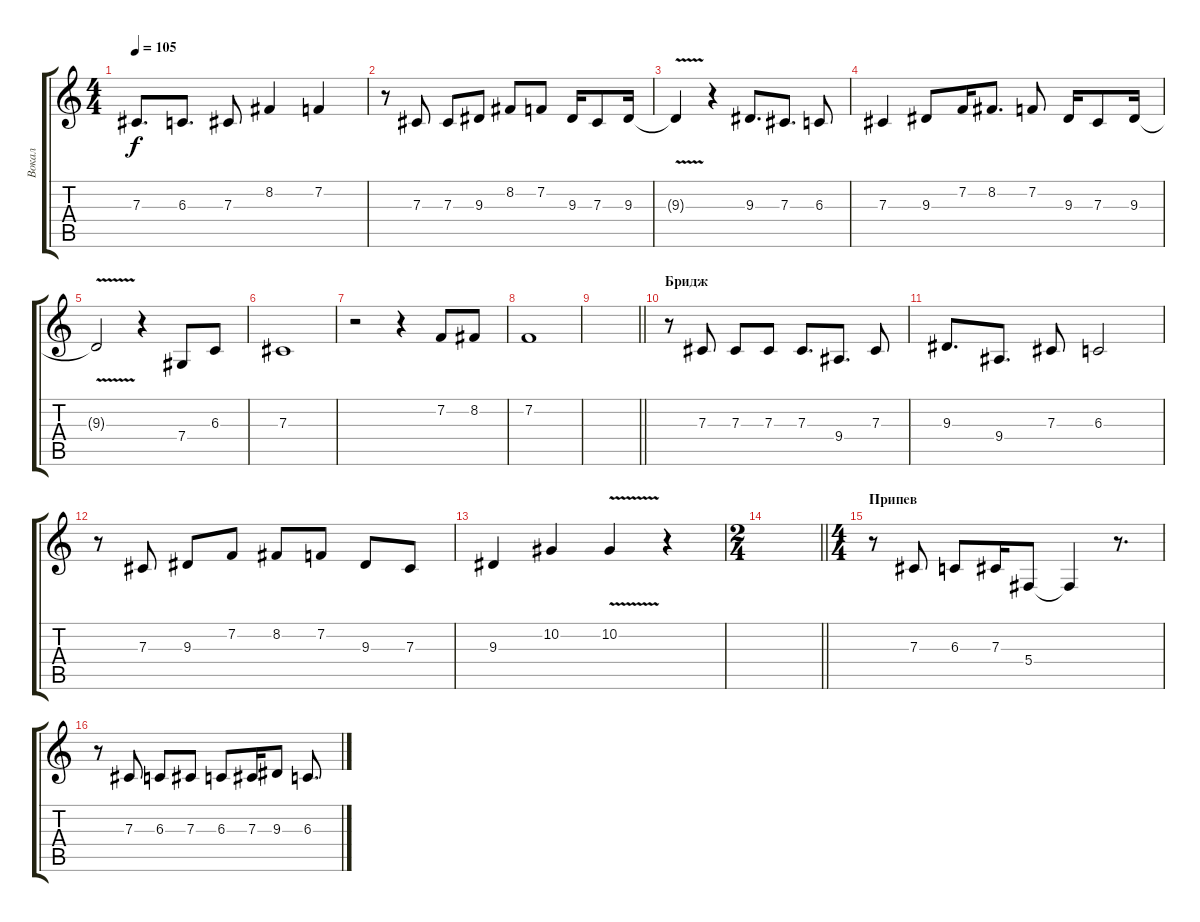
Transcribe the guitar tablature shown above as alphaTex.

\track ("Вокал" "Вокал") {instrument flute}
\staff {score tabs}
\tuning (Eb4 Bb3 Gb3 Db3 Ab2 Eb2) {hide}
\ts (4 4)
\tempo 105
\clef g2
\ks c
7.3.8{d dy f} 6.3.8{d} 7.3.8 8.2.4 7.2.4 |
r.8 7.3.8 7.3.8 9.3.8 8.2.8 7.2.8 9.3.16 7.3.8 9.3.16 |
9.3{v t}.4 r.4 9.3.8{d} 7.3.8{d} 6.3.8 |
7.3.4 9.3.8 7.2.16 8.2.8{d} 7.2.8 9.3.16 7.3.8 9.3.16 |
9.3{v t}.2 r.4 7.4.8 6.3.8 |
7.3.1 |
r.2 r.4 7.2.8 8.2.8 |
7.2.1 |
\barLineRight lightlight
|
\section ("" "Бридж")
r.8 7.3.8 7.3.8 7.3.8 7.3.8{d} 9.4.8{d} 7.3.8 |
9.3.8{d} 9.4.8{d} 7.3.8 6.3.2 |
r.8 7.3.8 9.3.8 7.2.8 8.2.8 7.2.8 9.3.8 7.3.8 |
9.3.4 10.2.4 10.2{v}.4 r.4 |
\ts (2 4)
\barLineRight lightlight
|
\ts (4 4)
\section ("" "Припев")
r.8 7.3.8 6.3.8 7.3.16 5.4.8 5.4{t}.4 r.8{d} |
r.8 7.3.8 6.3.8 7.3.8 6.3.8 7.3.16 9.3.8 6.3.8{d}
